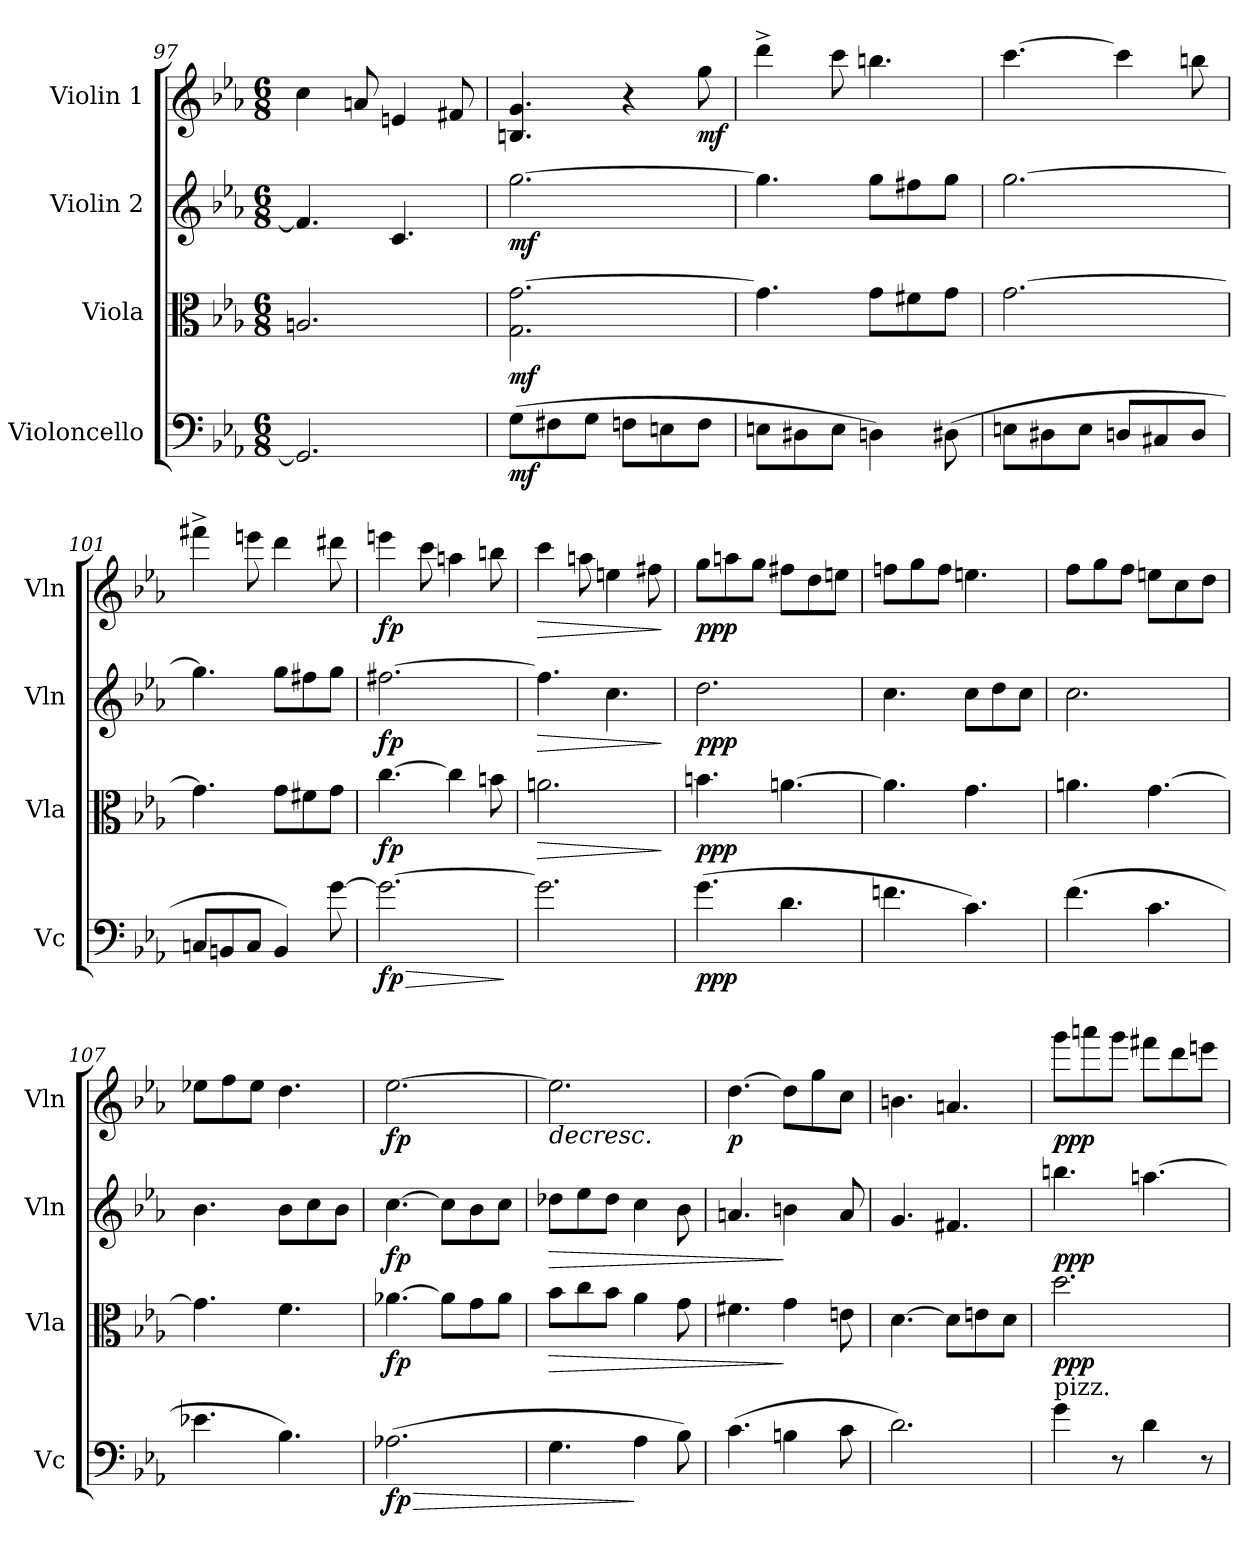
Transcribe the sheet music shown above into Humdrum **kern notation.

**kern	**dynam	**kern	**dynam	**kern	**dynam	**kern	**dynam
*part4	*part4	*part3	*part3	*part2	*part2	*part1	*part1
*staff4	*staff4	*staff3	*staff3	*staff2	*staff2	*staff1	*staff1
*I"Violoncello	*	*I"Viola	*	*I"Violin 2	*	*I"Violin 1	*
*I'Vc	*	*I'Vla	*	*I'Vln	*	*I'Vln	*
*clefF4	*	*clefC3	*	*clefG2	*	*clefG2	*
*k[b-e-a-]	*	*k[b-e-a-]	*	*k[b-e-a-]	*	*k[b-e-a-]	*
*M6/8	*	*M6/8	*	*M6/8	*	*M6/8	*
=97	=97	=97	=97	=97	=97	=97	=97
2.GG/]	.	2.An/	.	4.f#/]	.	4cc\	.
.	.	.	.	.	.	8an/	.
.	.	.	.	4.c/	.	4en/	.
.	.	.	.	.	.	8f#X/	.
=98	=98	=98	=98	=98	=98	=98	=98
!	!LO:DY:b	!	!LO:DY:b	!	!LO:DY:b	!	!
(8G\L	mf	2.G\ [2.g\	mf	[2.gg\	mf	4.Bn/ 4.g/	.
8F#X\	.	.	.	.	.	.	.
8G\J	.	.	.	.	.	.	.
8Fn\L	.	.	.	.	.	4r	.
8En\	.	.	.	.	.	.	.
!	!	!	!	!	!	!	!LO:DY:b
8F\J	.	.	.	.	.	8gg\	mf
!!LO:LB:g=z
=99	=99	=99	=99	=99	=99	=99	=99
8En\L	.	4.g\]	.	4.gg\]	.	4ddd^\	.
8D#X\	.	.	.	.	.	.	.
8E\J	.	.	.	.	.	8ccc\	.
4Dn\)	.	8g\L	.	8gg\L	.	4.bbn\	.
.	.	8f#X\	.	8ff#X\	.	.	.
(8D#X\	.	8g\J	.	8gg\J	.	.	.
=100	=100	=100	=100	=100	=100	=100	=100
8En\L	.	[2.g\	.	[2.gg\	.	[4.ccc\	.
8D#X\	.	.	.	.	.	.	.
8E\J	.	.	.	.	.	.	.
8Dn/L	.	.	.	.	.	4ccc\]	.
8C#X/	.	.	.	.	.	.	.
8D/J	.	.	.	.	.	8bbn\	.
=101	=101	=101	=101	=101	=101	=101	=101
8Cn/L	.	4.g\]	.	4.gg\]	.	4fff#X^\	.
8BBn/	.	.	.	.	.	.	.
8C/J	.	.	.	.	.	8eeen\	.
4BB/)	.	8g\L	.	8gg\L	.	4ddd\	.
.	.	8f#X\	.	8ff#X\	.	.	.
[8g\	.	8g\J	.	8gg\J	.	8ddd#X\	.
=102	=102	=102	=102	=102	=102	=102	=102
!	!LO:HP:b	!	!	!	!	!	!
!	!LO:DY:n=1:b	!	!LO:DY:b	!	!LO:DY:b	!	!LO:DY:b
2.g\_	> fp	[4.cc\	fp	[2.ff#X\	fp	4eeen\	fp
.	.	.	.	.	.	8ccc\	.
.	.	4cc\]	.	.	.	4aan\	.
.	.	8bn\	.	.	.	8bbn\	.
.	]	.	.	.	.	.	.
=103	=103	=103	=103	=103	=103	=103	=103
!	!	!	!LO:HP:b	!	!LO:HP:b	!	!LO:HP:b
2.g\]	.	2.an\	>	4.ff#\]	>	4ccc\	>
.	.	.	.	.	.	8aan\	.
.	.	.	.	4.cc\	.	4een\	.
.	.	.	.	.	.	8ff#X\	.
.	.	.	]	.	]	.	]
=104	=104	=104	=104	=104	=104	=104	=104
!	!LO:DY:b	!	!LO:DY:b	!	!LO:DY:b	!	!LO:DY:b
(4.g\	ppp	4.bn\	ppp	2.dd\	ppp	8gg\L	ppp
.	.	.	.	.	.	8aan\	.
.	.	.	.	.	.	8gg\J	.
4.d\	.	[4.an\	.	.	.	8ff#X\L	.
.	.	.	.	.	.	8dd\	.
.	.	.	.	.	.	8een\J	.
=105	=105	=105	=105	=105	=105	=105	=105
4.fn\	.	4.a\]	.	4.cc\	.	8ffn\L	.
.	.	.	.	.	.	8gg\	.
.	.	.	.	.	.	8ff\J	.
4.c\)	.	4.g\	.	8cc\L	.	4.een\	.
.	.	.	.	8dd\	.	.	.
.	.	.	.	8cc\J	.	.	.
=106	=106	=106	=106	=106	=106	=106	=106
(4.f\	.	4.an\	.	2.cc\	.	8ff\L	.
.	.	.	.	.	.	8gg\	.
.	.	.	.	.	.	8ff\J	.
4.c\	.	[4.g\	.	.	.	8een\L	.
.	.	.	.	.	.	8cc\	.
.	.	.	.	.	.	8dd\J	.
!!LO:PB:g=z
=107	=107	=107	=107	=107	=107	=107	=107
4.e-X\	.	4.g\]	.	4.b-\	.	8ee-X\L	.
.	.	.	.	.	.	8ff\	.
.	.	.	.	.	.	8ee-\J	.
4.B-\)	.	4.f\	.	8b-\L	.	4.dd\	.
.	.	.	.	8cc\	.	.	.
.	.	.	.	8b-\J	.	.	.
!!LO:PB:g=z
=108	=108	=108	=108	=108	=108	=108	=108
!	!LO:HP:b	!	!	!	!	!	!
!	!LO:DY:n=1:b	!	!LO:DY:b	!	!LO:DY:b	!	!LO:DY:b
(2.A-X\	> fp	[4.a-X\	fp	[4.cc\	fp	[2.ee-\	fp
.	.	8a-\L]	.	8cc\L]	.	.	.
.	.	8g\	.	8b-\	.	.	.
.	.	8a-\J	.	8cc\J	.	.	.
=109	=109	=109	=109	=109	=109	=109	=109
!	!	!	!LO:HP:b	!	!LO:HP:b	!	!LO:HP:b
4.G\	.	8b-\L	>	8dd-X\L	>	2.ee-\]	>
.	.	8cc\	.	8ee-\	.	.	.
.	.	8b-\J	.	8dd-\J	.	.	.
4A-\	]	4a-\	.	4cc\	.	.	.
8B-\)	.	8g\	.	8b-\	.	.	.
=110	=110	=110	=110	=110	=110	=110	=110
!	!	!	!	!	!	!	!LO:DY:b
(4.c\	.	4.f#X\	.	4.an/	.	[4.dd\	p
4Bn\	.	4g\	]	4bn\	]	8dd\L]	.
.	.	.	.	.	.	8gg\	.
8c\	.	8en\	.	8a/	.	8cc\J	.
.	.	.	.	.	.	.	]
=111	=111	=111	=111	=111	=111	=111	=111
2.d\)	.	[4.d\	.	4.g/	.	4.bn\	.
.	.	8d\L]	.	4.f#X/	.	4.an/	.
.	.	8en\	.	.	.	.	.
.	.	8d\J	.	.	.	.	.
=112	=112	=112	=112	=112	=112	=112	=112
!LO:TX:a:t=pizz.	!	!	!	!	!	!	!
!	!	!	!LO:DY:b	!	!LO:DY:b	!	!LO:DY:b
4g\	.	2.dd\	ppp	4.bbn\	ppp	8ggg\L	ppp
.	.	.	.	.	.	8aaan\	.
8r	.	.	.	.	.	8ggg\J	.
4d\	.	.	.	[4.aan\	.	8fff#X\L	.
.	.	.	.	.	.	8ddd\	.
8r	.	.	.	.	.	8eeen\J	.
=	=	=	=	=	=	=	=
*-	*-	*-	*-	*-	*-	*-	*-
